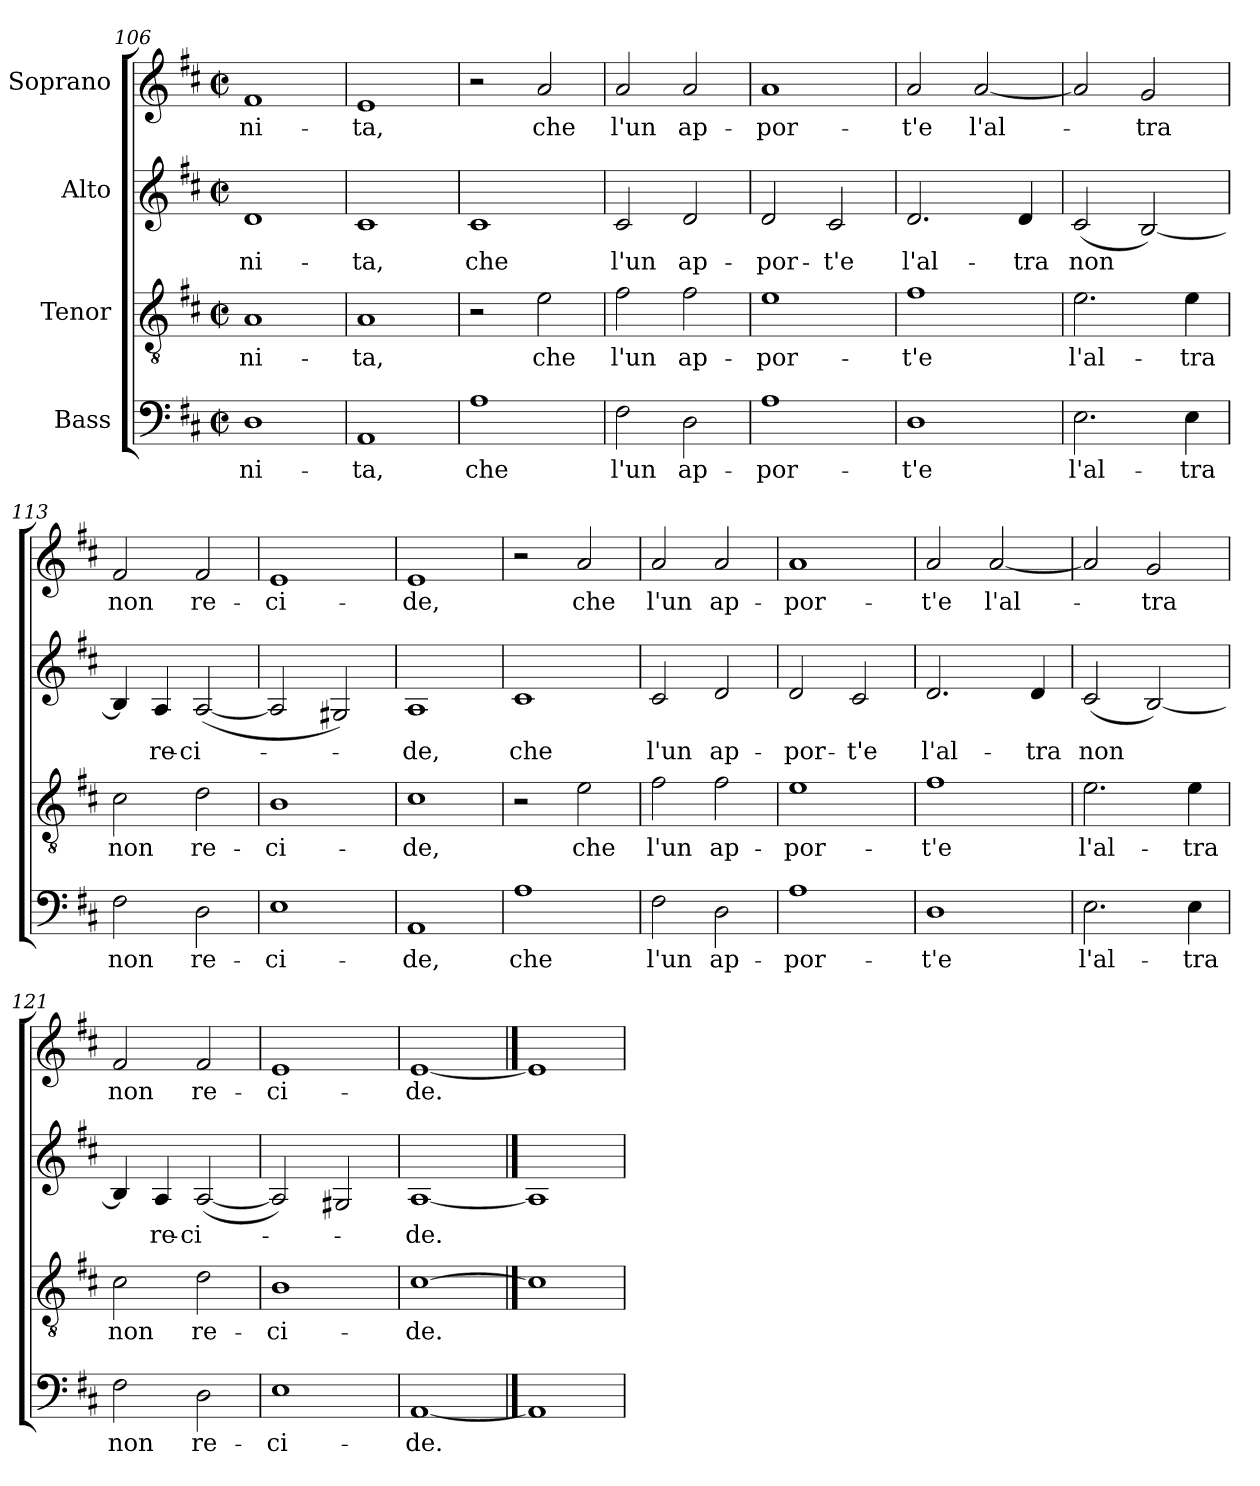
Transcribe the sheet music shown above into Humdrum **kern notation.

**kern	**text	**kern	**text	**kern	**text	**kern	**text
*part4	*part4	*part3	*part3	*part2	*part2	*part1	*part1
*staff4	*staff4	*staff3	*staff3	*staff2	*staff2	*staff1	*staff1
*I"Bass	*	*I"Tenor	*	*I"Alto	*	*I"Soprano	*
!!LO:LB:g=z
*clefF4	*	*clefGv2	*	*clefG2	*	*clefG2	*
*k[f#c#]	*	*k[f#c#]	*	*k[f#c#]	*	*k[f#c#]	*
*D:	*	*D:	*	*D:	*	*D:	*
*M2/2	*	*M2/2	*	*M2/2	*	*M2/2	*
*met(c|)	*	*met(c|)	*	*met(c|)	*	*met(c|)	*
=106	=106	=106	=106	=106	=106	=106	=106
1D	-ni-	1A	-ni-	1d	-ni-	1f#	-ni-
=107	=107	=107	=107	=107	=107	=107	=107
1AA	-ta,	1A	-ta,	1c#	-ta,	1e	-ta,
=108	=108	=108	=108	=108	=108	=108	=108
1A	che	2r	.	1c#	che	2r	.
.	.	2e\	che	.	.	2a/	che
=109	=109	=109	=109	=109	=109	=109	=109
2F#\	l'un	2f#\	l'un	2c#/	l'un	2a/	l'un
2D\	ap-	2f#\	ap-	2d/	ap-	2a/	ap-
=110	=110	=110	=110	=110	=110	=110	=110
1A	-por-	1e	-por-	2d/	-por-	1a	-por-
.	.	.	.	2c#/	-t'e	.	.
=111	=111	=111	=111	=111	=111	=111	=111
1D	-t'e	1f#	-t'e	2.d/	l'al-	2a/	-t'e
.	.	.	.	.	.	[2a/	l'al-
.	.	.	.	4d/	-tra	.	.
=112	=112	=112	=112	=112	=112	=112	=112
2.E\	l'al-	2.e\	l'al-	(2c#/	non	2a/]	.
.	.	.	.	[2B/)	.	2g/	-tra
4E\	-tra	4e\	-tra	.	.	.	.
=113	=113	=113	=113	=113	=113	=113	=113
2F#\	non	2c#\	non	4B/]	.	2f#/	non
.	.	.	.	4A/	re-	.	.
2D\	re-	2d\	re-	([2A/	-ci-	2f#/	re-
=114	=114	=114	=114	=114	=114	=114	=114
1E	-ci-	1B	-ci-	2A/]	.	1e	-ci-
.	.	.	.	2G#X/)	.	.	.
!!LO:LB:g=z
=115	=115	=115	=115	=115	=115	=115	=115
1AA	-de,	1c#	-de,	1A	-de,	1e	-de,
=116	=116	=116	=116	=116	=116	=116	=116
1A	che	2r	.	1c#	che	2r	.
.	.	2e\	che	.	.	2a/	che
=117	=117	=117	=117	=117	=117	=117	=117
2F#\	l'un	2f#\	l'un	2c#/	l'un	2a/	l'un
2D\	ap-	2f#\	ap-	2d/	ap-	2a/	ap-
=118	=118	=118	=118	=118	=118	=118	=118
1A	-por-	1e	-por-	2d/	-por-	1a	-por-
.	.	.	.	2c#/	-t'e	.	.
=119	=119	=119	=119	=119	=119	=119	=119
1D	-t'e	1f#	-t'e	2.d/	l'al-	2a/	-t'e
.	.	.	.	.	.	[2a/	l'al-
.	.	.	.	4d/	-tra	.	.
=120	=120	=120	=120	=120	=120	=120	=120
2.E\	l'al-	2.e\	l'al-	(2c#/	non	2a/]	.
.	.	.	.	[2B/)	.	2g/	-tra
4E\	-tra	4e\	-tra	.	.	.	.
=121	=121	=121	=121	=121	=121	=121	=121
2F#\	non	2c#\	non	4B/]	.	2f#/	non
.	.	.	.	4A/	re-	.	.
2D\	re-	2d\	re-	([2A/	-ci-	2f#/	re-
=122	=122	=122	=122	=122	=122	=122	=122
1E	-ci-	1B	-ci-	2A/])	.	1e	-ci-
.	.	.	.	2G#X/	.	.	.
=123	=123	=123	=123	=123	=123	=123	=123
[1AA	-de.	[1c#	-de.	[1A	-de.	[1e	-de.
==124	==124	==124	==124	==124	==124	==124	==124
1AA]	.	1c#]	.	1A]	.	1e]	.
=	=	=	=	=	=	=	=
*-	*-	*-	*-	*-	*-	*-	*-
